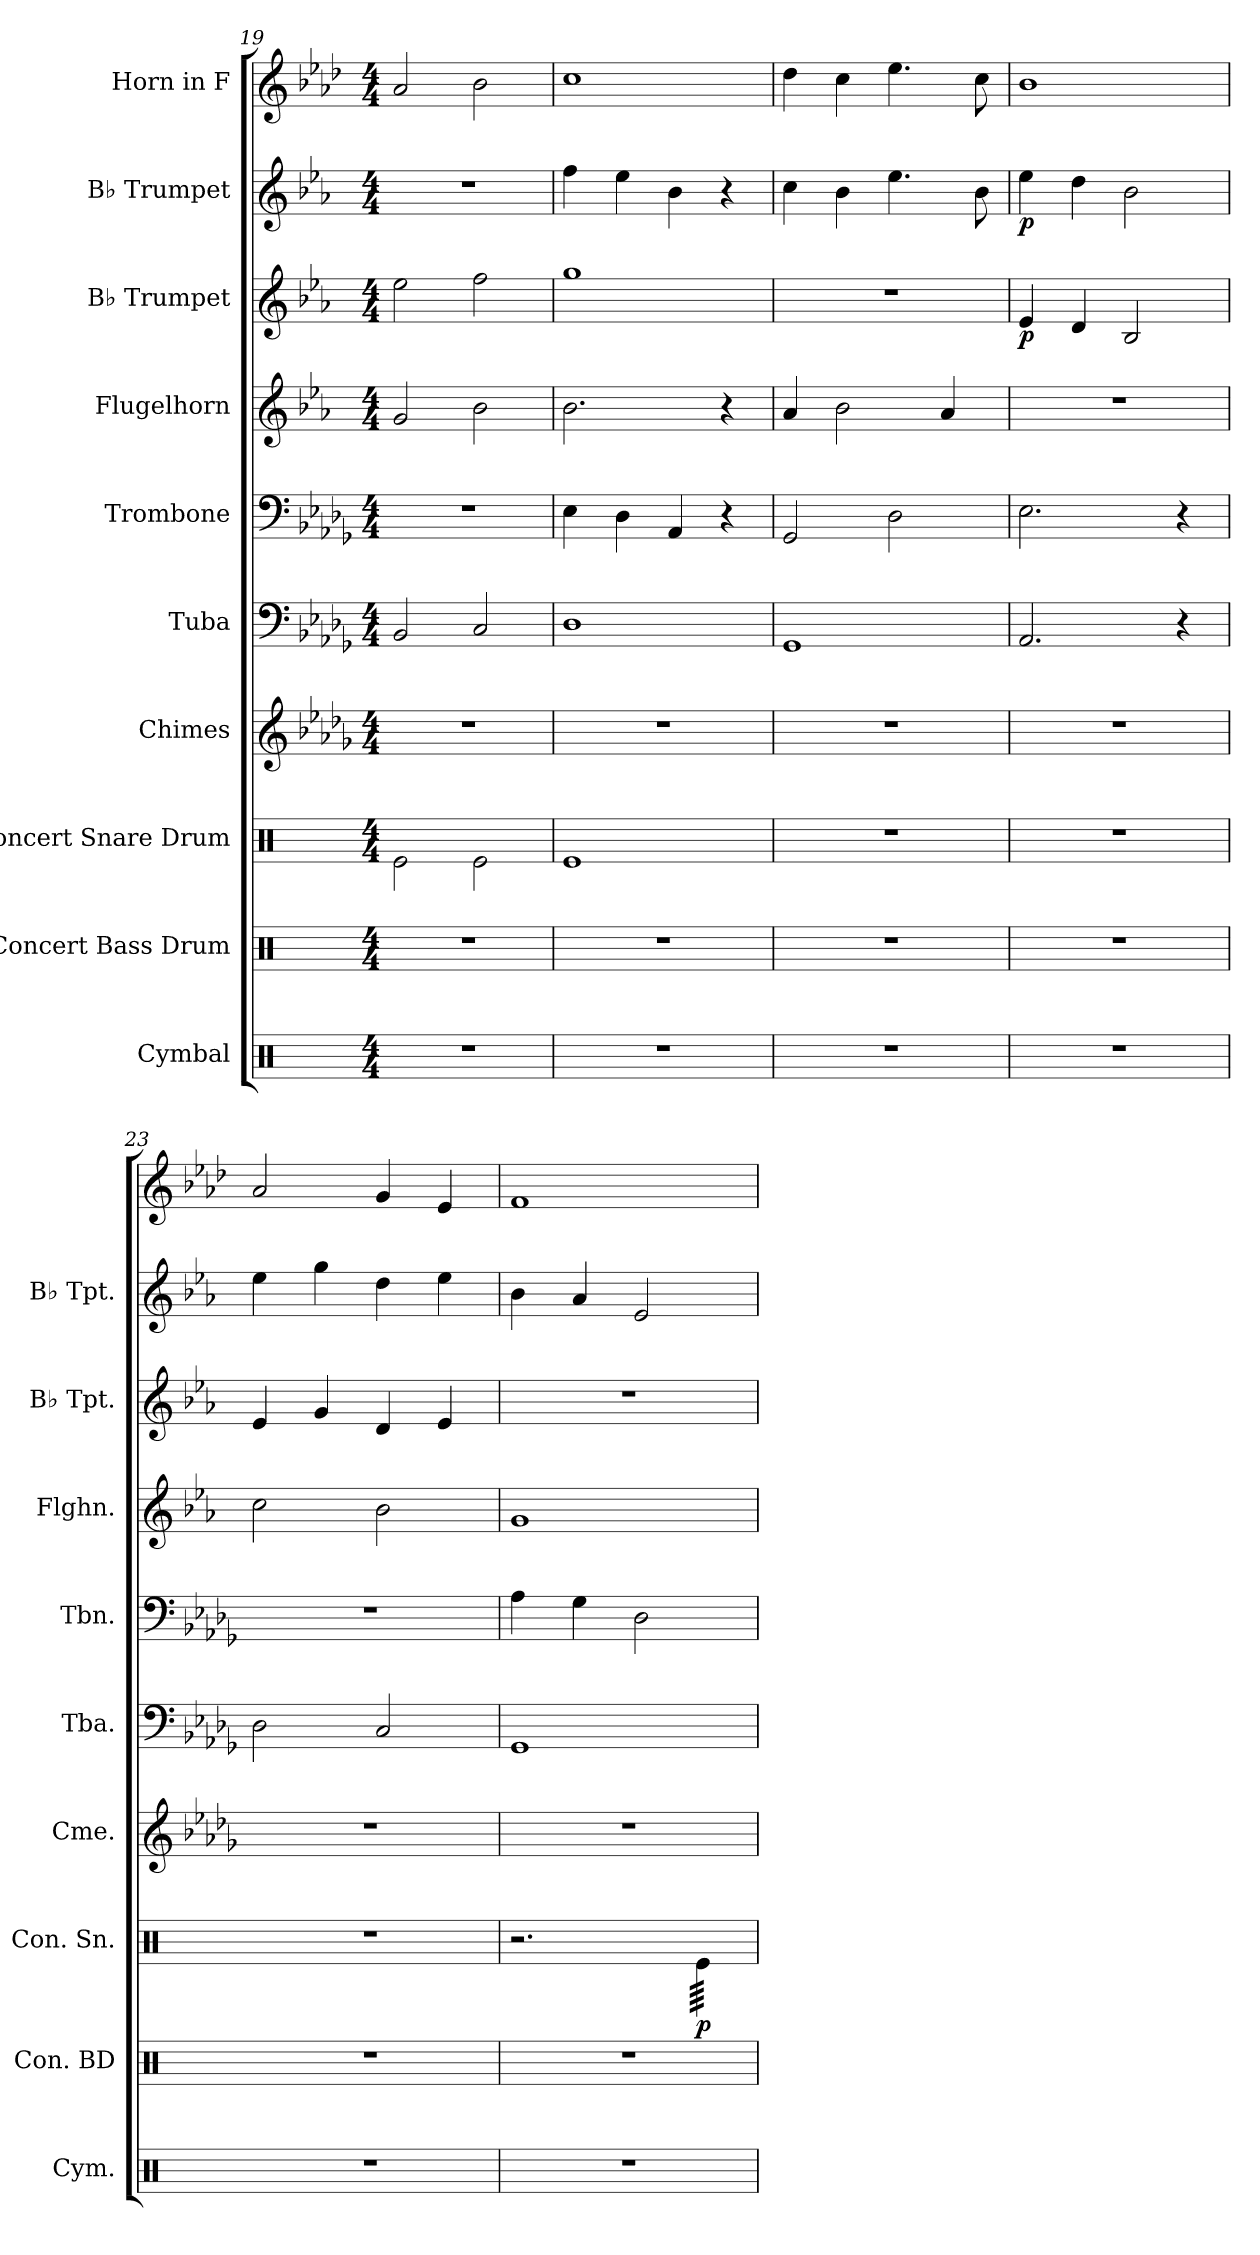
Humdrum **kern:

**kern	**kern	**kern	**dynam	**kern	**kern	**kern	**kern	**kern	**dynam	**kern	**dynam	**kern
*part10	*part9	*part8	*part8	*part7	*part6	*part5	*part4	*part3	*part3	*part2	*part2	*part1
*staff10	*staff9	*staff8	*staff8	*staff7	*staff6	*staff5	*staff4	*staff3	*staff3	*staff2	*staff2	*staff1
*I"Cymbal	*I"Concert Bass Drum	*I"Concert Snare Drum	*	*I"Chimes	*I"Tuba	*I"Trombone	*I"Flugelhorn	*I"B♭ Trumpet	*	*I"B♭ Trumpet	*	*I"Horn in F
*I'Cym.	*I'Con. BD	*I'Con. Sn.	*	*I'Cme.	*I'Tba.	*I'Tbn.	*I'Flghn.	*I'B♭ Tpt.	*	*I'B♭ Tpt.	*	*
*clefX	*clefX	*clefX	*	*clefG2	*clefF4	*clefF4	*clefG2	*clefG2	*	*clefG2	*	*clefG2
*	*	*	*	*	*	*	*ITrd1c2	*ITrd1c2	*	*ITrd1c2	*	*ITrd4c7
*k[]	*k[]	*k[]	*	*k[b-e-a-d-g-]	*k[b-e-a-d-g-]	*k[b-e-a-d-g-]	*k[b-e-a-d-g-]	*k[b-e-a-d-g-]	*	*k[b-e-a-d-g-]	*	*k[b-e-a-d-g-]
*M4/4	*M4/4	*M4/4	*	*M4/4	*M4/4	*M4/4	*M4/4	*M4/4	*	*M4/4	*	*M4/4
=19	=19	=19	=19	=19	=19	=19	=19	=19	=19	=19	=19	=19
1r	1r	2Re\	.	1r	2BB-/	1r	2f/	2dd-\	.	1r	.	2d-/
.	.	2Re\	.	.	2C/	.	2a-\	2ee-\	.	.	.	2e-\
=20	=20	=20	=20	=20	=20	=20	=20	=20	=20	=20	=20	=20
1r	1r	1Re	.	1r	1D-	4E-\	2.a-\	1ff	.	4ee-\	.	1f
.	.	.	.	.	.	4D-\	.	.	.	4dd-\	.	.
.	.	.	.	.	.	4AA-/	.	.	.	4a-\	.	.
.	.	.	.	.	.	4r	4r	.	.	4r	.	.
=21	=21	=21	=21	=21	=21	=21	=21	=21	=21	=21	=21	=21
1r	1r	1r	.	1r	1GG-	2GG-/	4g-/	1r	.	4b-\	.	4g-\
.	.	.	.	.	.	.	2a-\	.	.	4a-\	.	4f\
.	.	.	.	.	.	2D-\	.	.	.	4.dd-\	.	4.a-\
.	.	.	.	.	.	.	4g-/	.	.	.	.	.
.	.	.	.	.	.	.	.	.	.	8a-\	.	8f\
=22	=22	=22	=22	=22	=22	=22	=22	=22	=22	=22	=22	=22
!	!	!	!	!	!	!	!	!	!LO:DY:b	!	!LO:DY:b	!
1r	1r	1r	.	1r	2.AA-/	2.E-\	1r	4d-/	p	4dd-\	p	1e-
.	.	.	.	.	.	.	.	4c/	.	4cc\	.	.
.	.	.	.	.	.	.	.	2A-/	.	2a-\	.	.
.	.	.	.	.	4r	4r	.	.	.	.	.	.
=23	=23	=23	=23	=23	=23	=23	=23	=23	=23	=23	=23	=23
1r	1r	1r	.	1r	2D-\	1r	2b-\	4d-/	.	4dd-\	.	2d-/
.	.	.	.	.	.	.	.	4f/	.	4ff\	.	.
.	.	.	.	.	2C/	.	2a-\	4c/	.	4cc\	.	4c/
.	.	.	.	.	.	.	.	4d-/	.	4dd-\	.	4A-/
=24	=24	=24	=24	=24	=24	=24	=24	=24	=24	=24	=24	=24
1r	1r	2.r	.	1r	1GG-	4A-\	1f	1r	.	4a-\	.	1B-
.	.	.	.	.	.	4G-\	.	.	.	4g-/	.	.
.	.	.	.	.	.	2D-\	.	.	.	2d-/	.	.
!	!	!	!LO:DY:b	!	!	!	!	!	!	!	!	!
*	*	*tremolo	*	*	*	*	*	*	*	*	*	*
.	.	64Re\LLLL	p	.	.	.	.	.	.	.	.	.
.	.	64Re\	.	.	.	.	.	.	.	.	.	.
.	.	64Re\	.	.	.	.	.	.	.	.	.	.
.	.	64Re\	.	.	.	.	.	.	.	.	.	.
.	.	64Re\	.	.	.	.	.	.	.	.	.	.
.	.	64Re\	.	.	.	.	.	.	.	.	.	.
.	.	64Re\	.	.	.	.	.	.	.	.	.	.
.	.	64Re\	.	.	.	.	.	.	.	.	.	.
.	.	64Re\	.	.	.	.	.	.	.	.	.	.
.	.	64Re\	.	.	.	.	.	.	.	.	.	.
.	.	64Re\	.	.	.	.	.	.	.	.	.	.
.	.	64Re\	.	.	.	.	.	.	.	.	.	.
.	.	64Re\	.	.	.	.	.	.	.	.	.	.
.	.	64Re\	.	.	.	.	.	.	.	.	.	.
.	.	64Re\	.	.	.	.	.	.	.	.	.	.
.	.	64Re\JJJJ	.	.	.	.	.	.	.	.	.	.
*	*	*Xtremolo	*	*	*	*	*	*	*	*	*	*
=	=	=	=	=	=	=	=	=	=	=	=	=
*-	*-	*-	*-	*-	*-	*-	*-	*-	*-	*-	*-	*-
